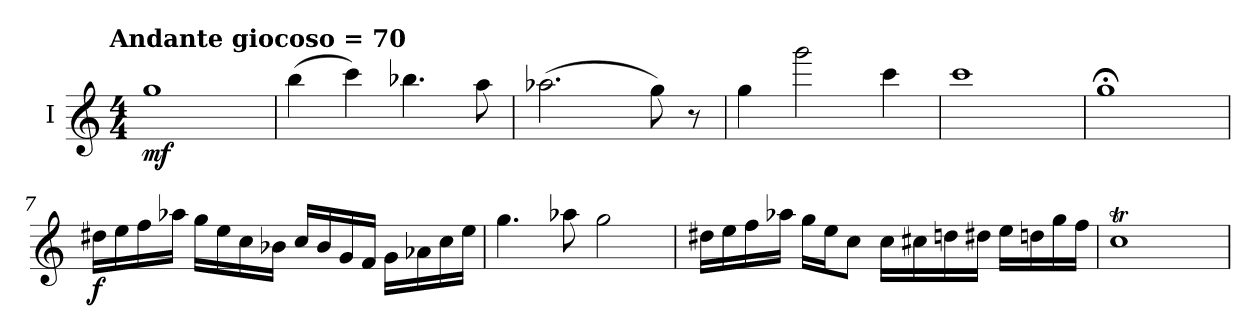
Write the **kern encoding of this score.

**kern	**dynam
*part1	*part1
*staff1	*staff1
*I" I	*
*I'I	*
*clefG2	*
*k[]	*
!!LO:TX:omd:t=Andante giocoso  = 70
*M4/4	*
*MM70	*
=1	=1
!	!LO:DY:b
1gg	mf
=2	=2
(>4bb\	.
4ccc\)	.
4.bb-X\	.
8aa\	.
=3	=3
(>2.aa-X\	.
8gg\)	.
8r	.
=4	=4
4gg\	.
2ggg\	.
4ccc\	.
=5	=5
1ccc	.
=6	=6
1gg;<	.
!!LO:LB:g=z
=7	=7
!	!LO:DY:b
16dd#X\LL	f
16ee\	.
16ff\	.
16aa-X\JJ	.
16gg\LL	.
16ee\	.
16cc\	.
16b-X\JJ	.
16cc/LL	.
16b-/	.
16g/	.
16f/JJ	.
16g\LL	.
16a-X\	.
16cc\	.
16ee\JJ	.
=8	=8
4.gg\	.
8aa-X\	.
2gg\	.
=9	=9
16dd#X\LL	.
16ee\	.
16ff\	.
16aa-X\JJ	.
16gg\LL	.
16ee\J	.
8cc\J	.
16cc\LL	.
16cc#X\	.
16ddn\	.
16dd#X\JJ	.
16ee\LL	.
16ddn\	.
16gg\	.
16ff\JJ	.
=10	=10
1ccT	.
=	=
*-	*-
